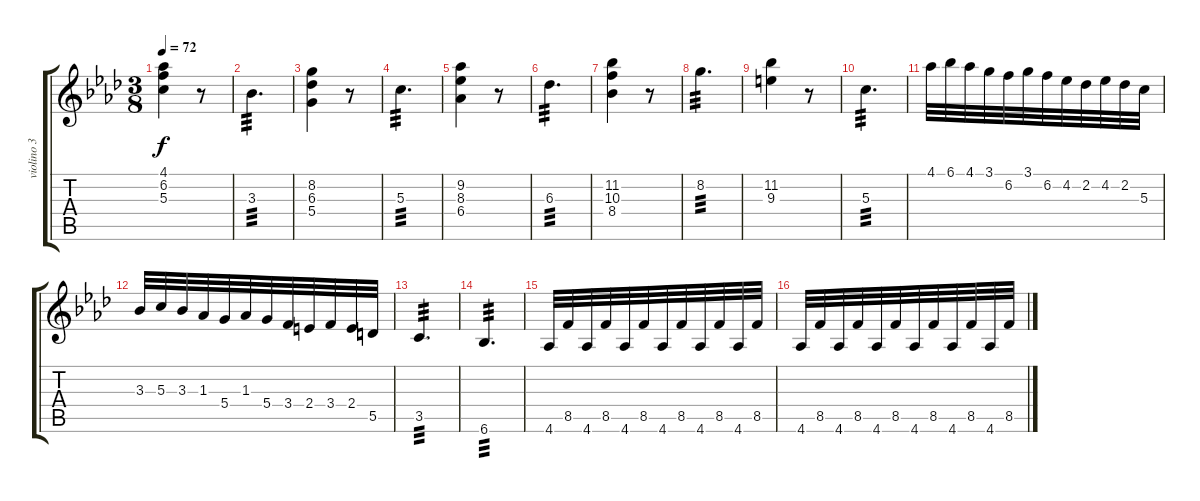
\track ("violino 3" "violino 3") {instrument overdrivenguitar}
\staff {score tabs}
\tuning (E4 B3 G3 D3 A2 E2) {hide}
\ts (3 8)
\tempo 72
\clef g2
\ks fminor
(4.1 6.2 5.3).4{dy f} r.8 |
3.3.4{d tp 3} |
(8.2 6.3 5.4).4 r.8 |
5.3.4{d tp 3} |
(9.2 8.3 6.4).4 r.8 |
6.3.4{d tp 3} |
(11.2 10.3 8.4).4 r.8 |
8.2.4{d tp 3} |
(11.2 9.3).4 r.8 |
5.3.4{d tp 3} |
4.1.32 6.1.32 4.1.32 3.1.32 6.2.32 3.1.32 6.2.32 4.2.32 2.2.32 4.2.32 2.2.32 5.3.32 |
3.3.32 5.3.32 3.3.32 1.3.32 5.4.32 1.3.32 5.4.32 3.4.32 2.4.32 3.4.32 2.4.32 5.5.32 |
3.5.4{d tp 3} |
6.6.4{d tp 3} |
4.6.32 8.5.32 4.6.32 8.5.32 4.6.32 8.5.32 4.6.32 8.5.32 4.6.32 8.5.32 4.6.32 8.5.32 |
4.6.32 8.5.32 4.6.32 8.5.32 4.6.32 8.5.32 4.6.32 8.5.32 4.6.32 8.5.32 4.6.32 8.5.32
